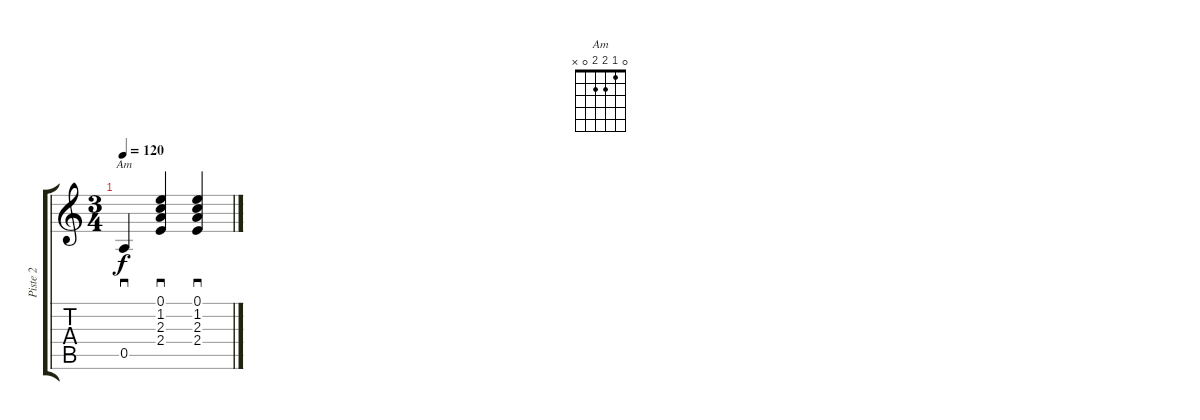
\track ("Piste 2" "Piste 2") {instrument acousticguitarsteel}
\staff {score tabs}
\tuning (E4 B3 G3 D3 A2 E2) {hide}
\chord ("Am" 0 1 2 2 0 x)
\ts (3 4)
\tempo 120
\clef g2
\ks c
0.5.4{sd ch "Am" dy f} (0.1 1.2 2.3 2.4).4{sd} (0.1 1.2 2.3 2.4).4{sd}
